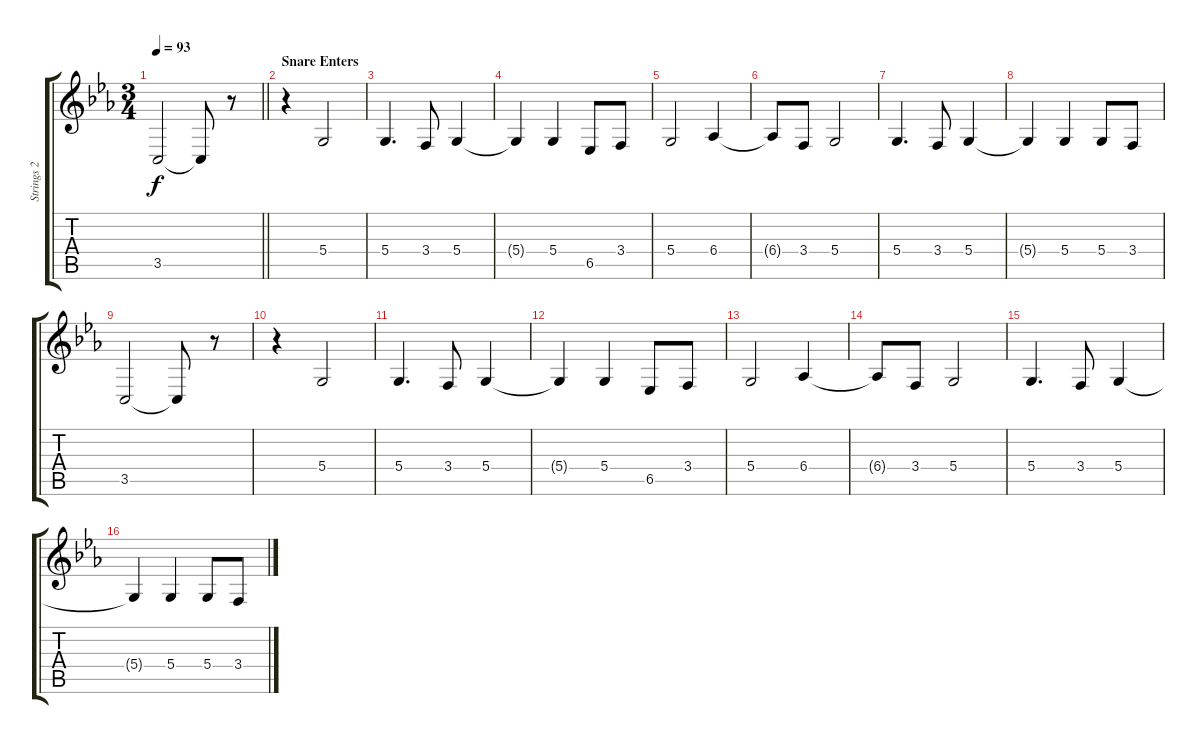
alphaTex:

\track ("Strings 2" "Strings 2") {instrument synthstrings1}
\staff {score tabs}
\tuning (E4 B3 G3 D3 A2 E2) {hide}
\ts (3 4)
\tempo 93
\clef g2
\barLineRight lightlight
\ks cminor
3.5.2{dy f} 3.5{t}.8 r.8 |
\section ("" "Snare Enters")
r.4 5.4.2 |
5.4.4{d} 3.4.8 5.4.4 |
5.4{t}.4 5.4.4 6.5.8 3.4.8 |
5.4.2 6.4.4 |
6.4{t}.8 3.4.8 5.4.2 |
5.4.4{d} 3.4.8 5.4.4 |
5.4{t}.4 5.4.4 5.4.8 3.4.8 |
3.5.2 3.5{t}.8 r.8 |
r.4 5.4.2 |
5.4.4{d} 3.4.8 5.4.4 |
5.4{t}.4 5.4.4 6.5.8 3.4.8 |
5.4.2 6.4.4 |
6.4{t}.8 3.4.8 5.4.2 |
5.4.4{d} 3.4.8 5.4.4 |
5.4{t}.4 5.4.4 5.4.8 3.4.8
